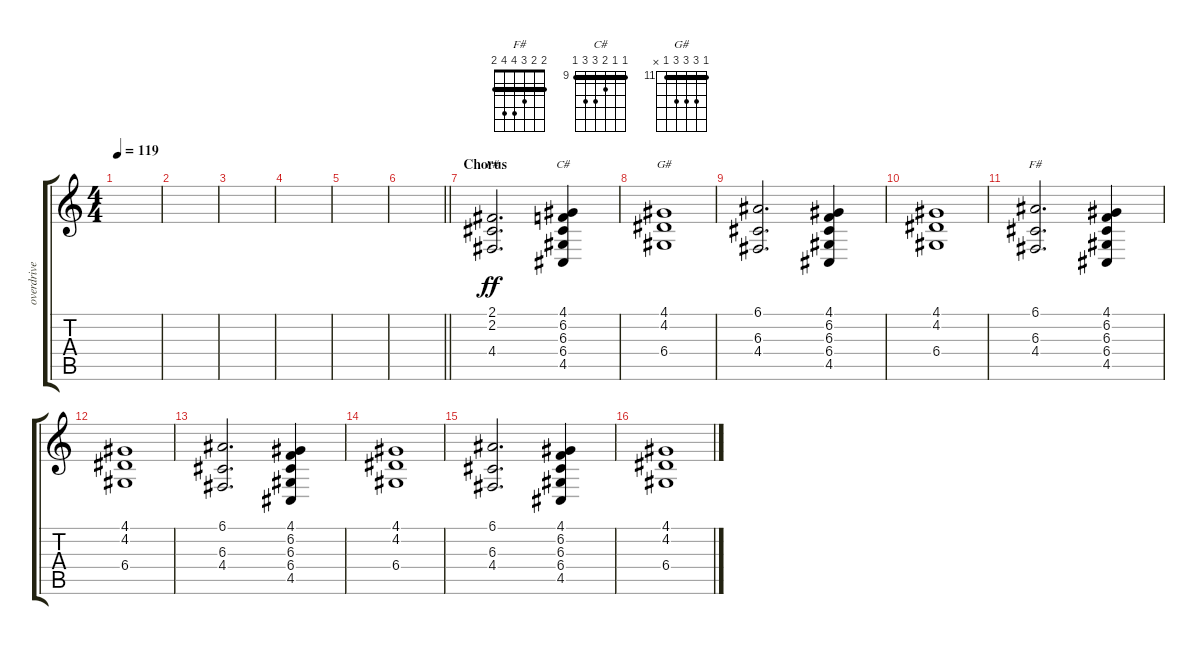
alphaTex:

\track ("overdrive E-Guitar" "overdrive ") {instrument acousticgrandpiano}
\staff {score tabs}
\tuning (E4 B3 G3 D3 A2 E2) {hide}
\chord ("F#" 9 11 11 11 9 x) {firstfret 9 barre 9}
\chord ("C#" 9 9 10 11 11 9) {firstfret 9 barre 9}
\chord ("G#" 11 13 13 13 11 x) {firstfret 11 barre 11}
\chord ("F#" 2 2 3 4 4 2) {barre 2}
\ts (4 4)
\tempo 119
\clef g2
\ks c
|
|
|
|
|
\barLineRight lightlight
|
\section ("" "Chorus")
(2.1 2.2 4.4).2{d ch "F#" dy ff} (4.1 6.2 6.3 6.4 4.5).4{ch "C#"} |
(4.1 4.2 6.4).1{ch "G#"} |
(6.1 6.3 4.4).2{d} (4.1 6.2 6.3 6.4 4.5).4 |
(4.1 4.2 6.4).1 |
(6.1 6.3 4.4).2{d ch "F#"} (4.1 6.2 6.3 6.4 4.5).4 |
(4.1 4.2 6.4).1 |
(6.1 6.3 4.4).2{d} (4.1 6.2 6.3 6.4 4.5).4 |
(4.1 4.2 6.4).1 |
(6.1 6.3 4.4).2{d} (4.1 6.2 6.3 6.4 4.5).4 |
(4.1 4.2 6.4).1
